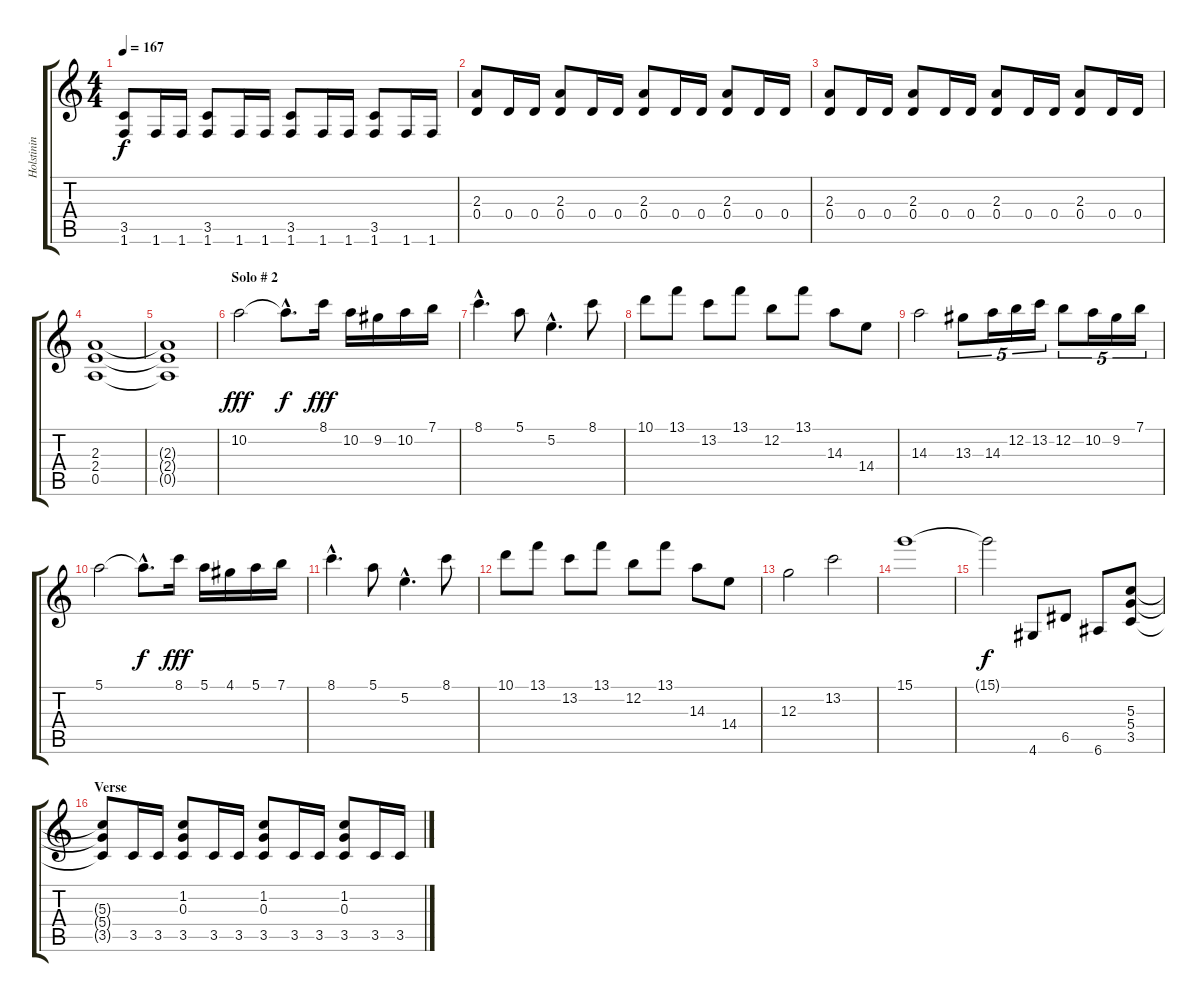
\track ("Holstinin" "Holstinin") {instrument distortionguitar}
\staff {score tabs}
\tuning (E4 B3 G3 D3 A2 E2) {hide}
\ts (4 4)
\tempo 167
\clef g2
\ks c
(3.5 1.6).8{dy f} 1.6.16 1.6.16 (3.5 1.6).8 1.6.16 1.6.16 (3.5 1.6).8 1.6.16 1.6.16 (3.5 1.6).8 1.6.16 1.6.16 |
(2.3 0.4).8 0.4.16 0.4.16 (2.3 0.4).8 0.4.16 0.4.16 (2.3 0.4).8 0.4.16 0.4.16 (2.3 0.4).8 0.4.16 0.4.16 |
(2.3 0.4).8 0.4.16 0.4.16 (2.3 0.4).8 0.4.16 0.4.16 (2.3 0.4).8 0.4.16 0.4.16 (2.3 0.4).8 0.4.16 0.4.16 |
(2.3 2.4 0.5).1 |
(2.3{t} 2.4{t} 0.5{t}).1 |
\section ("" "Solo # 2")
10.2.2{dy fff volume 15 instrument overdrivenguitar} 10.2{hac t}.8{d dy f} 8.1.16{dy fff} 10.2.16 9.2.16 10.2.16 7.1.16 |
8.1{hac}.4{d} 5.1.8 5.2{hac}.4{d} 8.1.8 |
10.1.8 13.1.8 13.2.8 13.1.8 12.2.8 13.1.8 14.3.8 14.4.8 |
14.3.2 13.3.8{tu (5 4)} 14.3.16{tu (5 4)} 12.2.16{tu (5 4)} 13.2.16{tu (5 4)} 12.2.8{tu (5 4)} 10.2.16{tu (5 4)} 9.2.16{tu (5 4)} 7.1.16{tu (5 4)} |
5.1.2 5.1{hac t}.8{d dy f} 8.1.16{dy fff} 5.1.16 4.1.16 5.1.16 7.1.16 |
8.1{hac}.4{d} 5.1.8 5.2{hac}.4{d} 8.1.8 |
10.1.8 13.1.8 13.2.8 13.1.8 12.2.8 13.1.8 14.3.8 14.4.8 |
12.3.2 13.2.2 |
15.1.1 |
15.1{t}.2{dy f volume 13 balance 8 instrument distortionguitar} 4.6.8 6.5.8 6.6.8 (5.3 5.4 3.5).8 |
\section ("" "Verse")
(5.3{t} 5.4{t} 3.5{t}).8 3.5.16 3.5.16 (1.2 0.3 3.5).8 3.5.16 3.5.16 (1.2 0.3 3.5).8 3.5.16 3.5.16 (1.2 0.3 3.5).8 3.5.16 3.5.16
